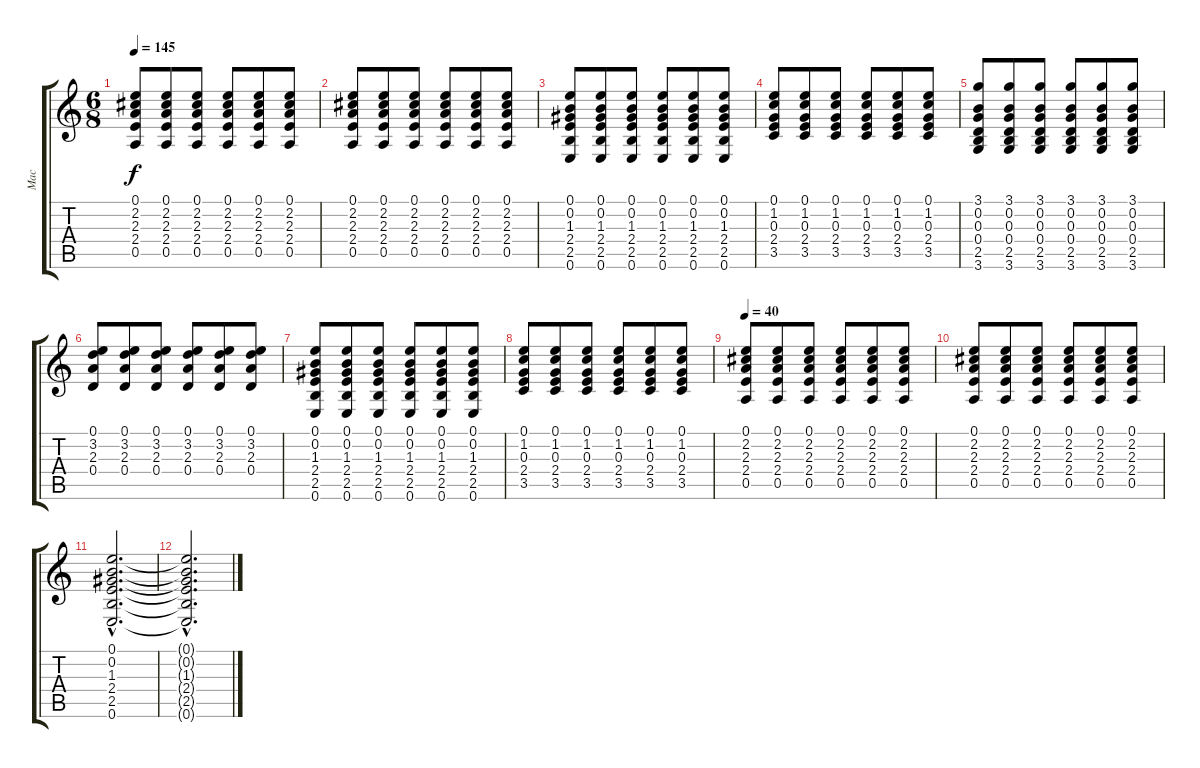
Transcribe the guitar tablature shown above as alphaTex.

\track ("Mac" "Mac") {instrument acousticguitarnylon}
\staff {score tabs}
\tuning (E4 B3 G3 D3 A2 E2) {hide}
\ts (6 8)
\tempo 145
\clef g2
\ks c
(0.1 2.2 2.3 2.4 0.5).8{dy f} (0.1 2.2 2.3 2.4 0.5).8 (0.1 2.2 2.3 2.4 0.5).8 (0.1 2.2 2.3 2.4 0.5).8 (0.1 2.2 2.3 2.4 0.5).8 (0.1 2.2 2.3 2.4 0.5).8 |
(0.1 2.2 2.3 2.4 0.5).8 (0.1 2.2 2.3 2.4 0.5).8 (0.1 2.2 2.3 2.4 0.5).8 (0.1 2.2 2.3 2.4 0.5).8 (0.1 2.2 2.3 2.4 0.5).8 (0.1 2.2 2.3 2.4 0.5).8 |
(0.1 0.2 1.3 2.4 2.5 0.6).8 (0.1 0.2 1.3 2.4 2.5 0.6).8 (0.1 0.2 1.3 2.4 2.5 0.6).8 (0.1 0.2 1.3 2.4 2.5 0.6).8 (0.1 0.2 1.3 2.4 2.5 0.6).8 (0.1 0.2 1.3 2.4 2.5 0.6).8 |
(0.1 1.2 0.3 2.4 3.5).8 (0.1 1.2 0.3 2.4 3.5).8 (0.1 1.2 0.3 2.4 3.5).8 (0.1 1.2 0.3 2.4 3.5).8 (0.1 1.2 0.3 2.4 3.5).8 (0.1 1.2 0.3 2.4 3.5).8 |
(3.1 0.2 0.3 0.4 2.5 3.6).8 (3.1 0.2 0.3 0.4 2.5 3.6).8 (3.1 0.2 0.3 0.4 2.5 3.6).8 (3.1 0.2 0.3 0.4 2.5 3.6).8 (3.1 0.2 0.3 0.4 2.5 3.6).8 (3.1 0.2 0.3 0.4 2.5 3.6).8 |
(0.1 3.2 2.3 0.4).8 (0.1 3.2 2.3 0.4).8 (0.1 3.2 2.3 0.4).8 (0.1 3.2 2.3 0.4).8 (0.1 3.2 2.3 0.4).8 (0.1 3.2 2.3 0.4).8 |
(0.1 0.2 1.3 2.4 2.5 0.6).8 (0.1 0.2 1.3 2.4 2.5 0.6).8 (0.1 0.2 1.3 2.4 2.5 0.6).8 (0.1 0.2 1.3 2.4 2.5 0.6).8 (0.1 0.2 1.3 2.4 2.5 0.6).8 (0.1 0.2 1.3 2.4 2.5 0.6).8 |
(0.1 1.2 0.3 2.4 3.5).8 (0.1 1.2 0.3 2.4 3.5).8 (0.1 1.2 0.3 2.4 3.5).8 (0.1 1.2 0.3 2.4 3.5).8 (0.1 1.2 0.3 2.4 3.5).8 (0.1 1.2 0.3 2.4 3.5).8 |
\tempo 40
(0.1 2.2 2.3 2.4 0.5).8 (0.1 2.2 2.3 2.4 0.5).8 (0.1 2.2 2.3 2.4 0.5).8 (0.1 2.2 2.3 2.4 0.5).8 (0.1 2.2 2.3 2.4 0.5).8 (0.1 2.2 2.3 2.4 0.5).8 |
(0.1 2.2 2.3 2.4 0.5).8 (0.1 2.2 2.3 2.4 0.5).8 (0.1 2.2 2.3 2.4 0.5).8 (0.1 2.2 2.3 2.4 0.5).8 (0.1 2.2 2.3 2.4 0.5).8 (0.1 2.2 2.3 2.4 0.5).8 |
(0.1{hac} 0.2{hac} 1.3{hac} 2.4{hac} 2.5{hac} 0.6{hac}).2{d} |
(0.1{hac t} 0.2{hac t} 1.3{hac t} 2.4{hac t} 2.5{hac t} 0.6{hac t}).2{d}
